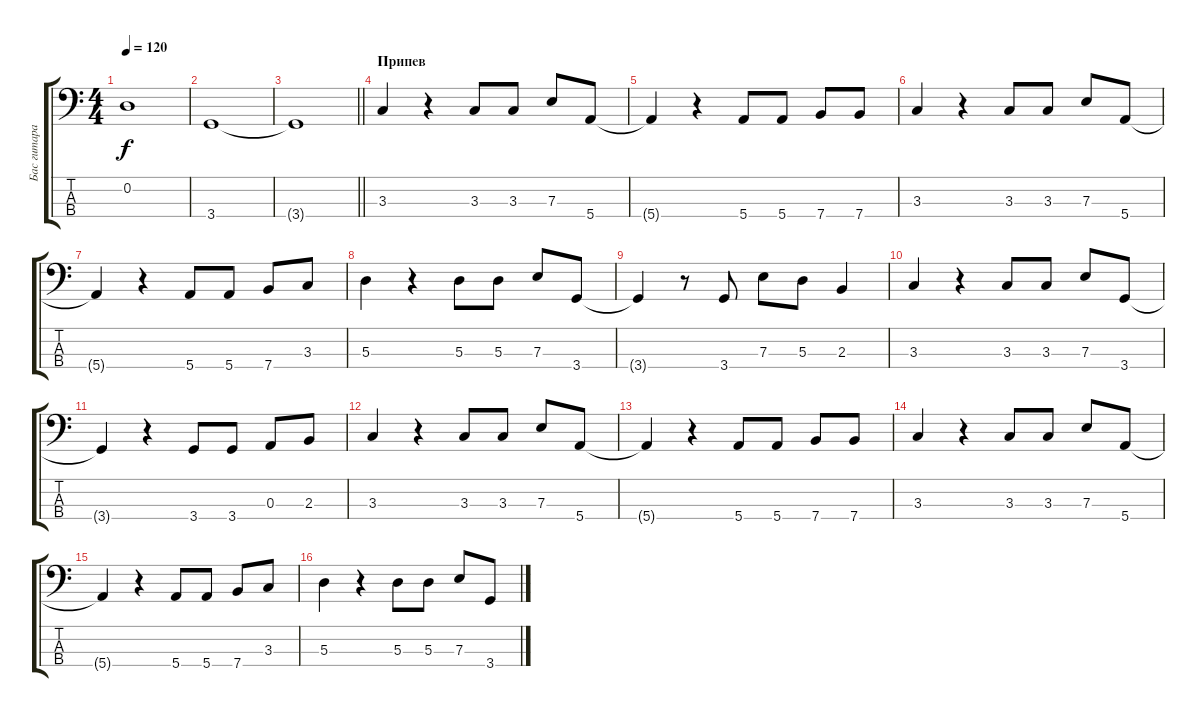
\track ("Бас гитара" "Бас гитара") {instrument electricbassfinger}
\staff {score tabs}
\tuning (G2 D2 A1 E1) {hide}
\ts (4 4)
\tempo 120
\clef f4
\ks c
0.2{t}.1{dy f} |
3.4.1 |
\barLineRight lightlight
3.4{t}.1 |
\section ("" "Припев")
3.3.4 r.4 3.3.8 3.3.8 7.3.8 5.4.8 |
5.4{t}.4 r.4 5.4.8 5.4.8 7.4.8 7.4.8 |
3.3.4 r.4 3.3.8 3.3.8 7.3.8 5.4.8 |
5.4{t}.4 r.4 5.4.8 5.4.8 7.4.8 3.3.8 |
5.3.4 r.4 5.3.8 5.3.8 7.3.8 3.4.8 |
3.4{t}.4 r.8 3.4.8 7.3.8 5.3.8 2.3.4 |
3.3.4 r.4 3.3.8 3.3.8 7.3.8 3.4.8 |
3.4{t}.4 r.4 3.4.8 3.4.8 0.3.8 2.3.8 |
3.3.4 r.4 3.3.8 3.3.8 7.3.8 5.4.8 |
5.4{t}.4 r.4 5.4.8 5.4.8 7.4.8 7.4.8 |
3.3.4 r.4 3.3.8 3.3.8 7.3.8 5.4.8 |
5.4{t}.4 r.4 5.4.8 5.4.8 7.4.8 3.3.8 |
5.3.4 r.4 5.3.8 5.3.8 7.3.8 3.4.8
